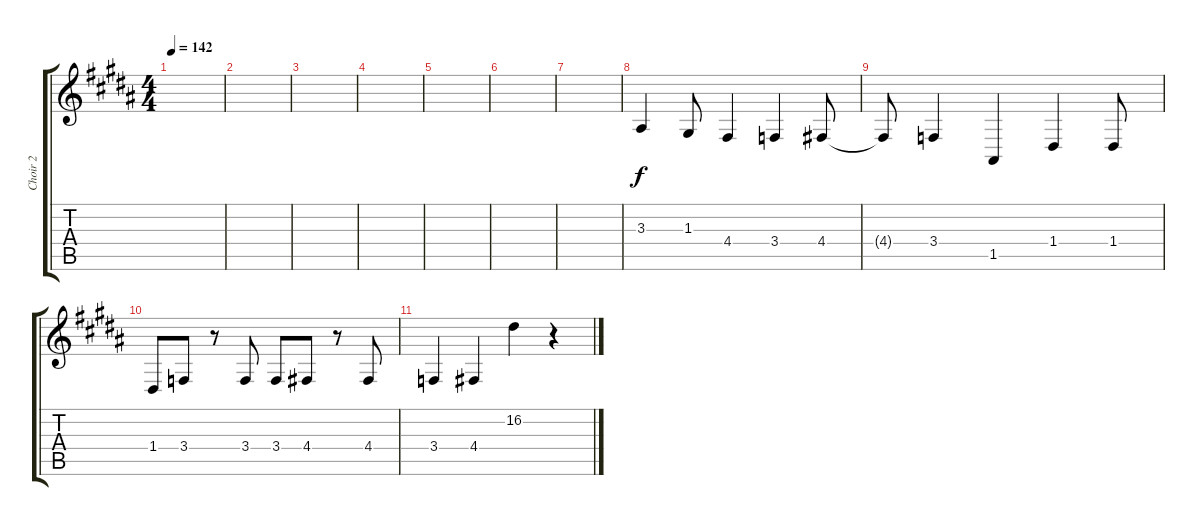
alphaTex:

\track ("Choir 2" "Choir 2") {instrument lead6voice}
\staff {score tabs}
\tuning (E4 B3 G3 D3 A2 E2) {hide}
\ts (4 4)
\tempo 142
\clef g2
\ks b
|
|
|
|
|
|
|
3.3.4 1.3.8 4.4.4 3.4.4 4.4.8 |
4.4{t}.8 3.4.4 1.5.4 1.4.4 1.4.8 |
1.4.8 3.4.8 r.8 3.4.8 3.4.8 4.4.8 r.8 4.4.8 |
3.4.4 4.4.4 16.2.4 r.4
